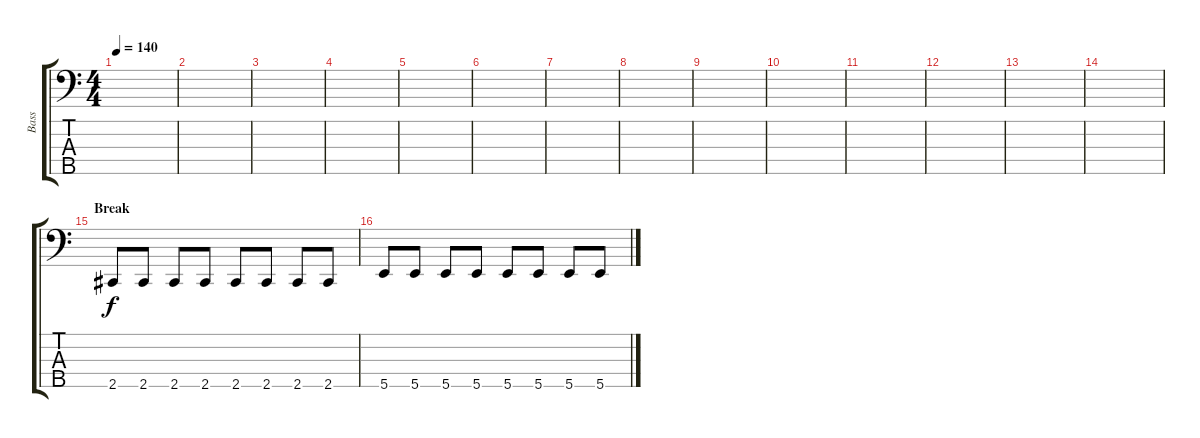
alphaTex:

\track ("Bass" "Bass") {instrument electricbassfinger}
\staff {score tabs}
\tuning (G2 D2 A1 E1 B0) {hide}
\ts (4 4)
\tempo 140
\clef f4
\ks c
|
|
|
|
|
|
|
|
|
|
|
|
|
|
\section ("" "Break")
2.5.8 2.5.8 2.5.8 2.5.8 2.5.8 2.5.8 2.5.8 2.5.8 |
5.5.8 5.5.8 5.5.8 5.5.8 5.5.8 5.5.8 5.5.8 5.5.8
